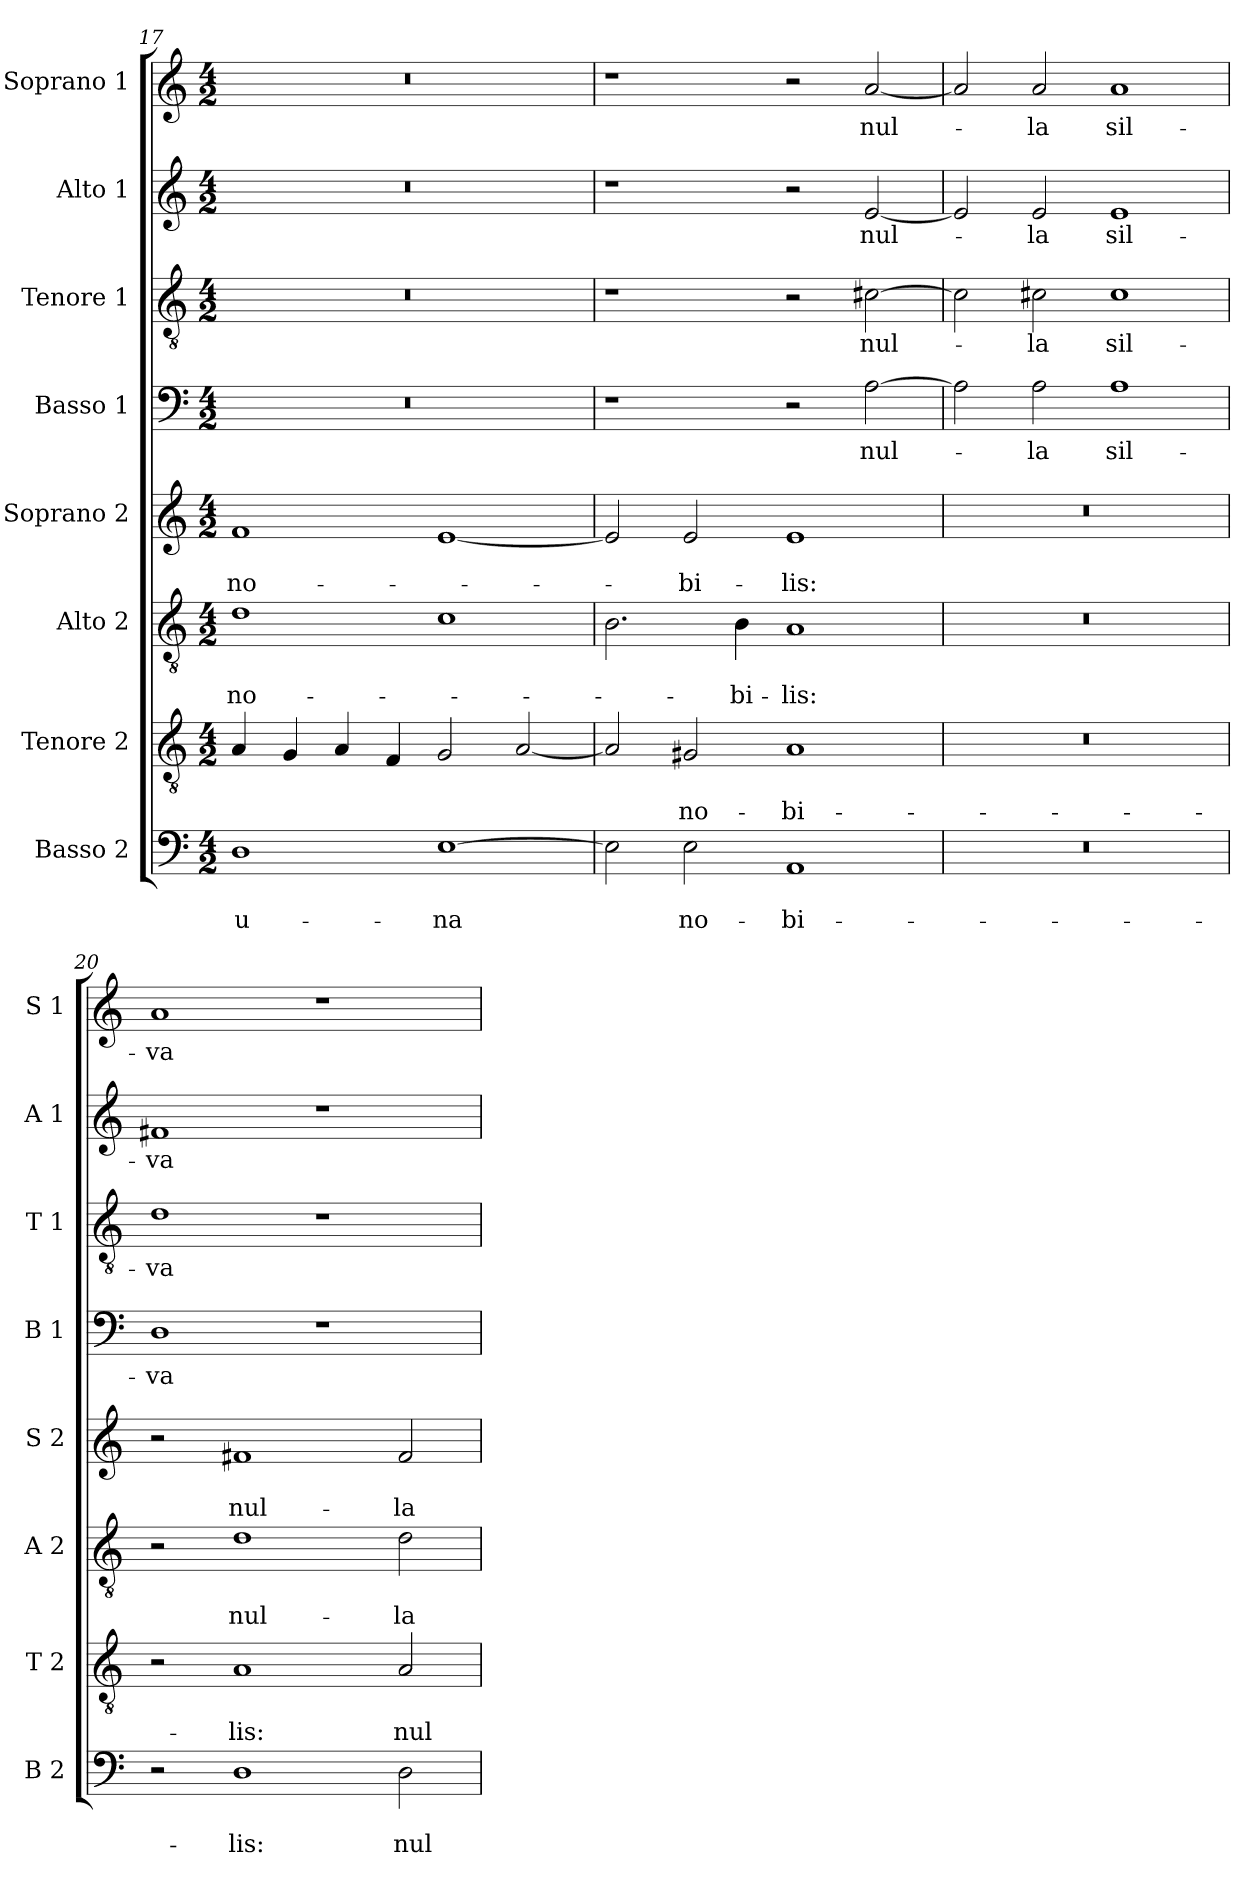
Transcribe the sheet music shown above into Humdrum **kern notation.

**kern	**text	**text	**kern	**text	**text	**kern	**text	**text	**kern	**text	**text	**kern	**text	**kern	**text	**kern	**text	**kern	**text
*part8	*part8	*part8	*part7	*part7	*part7	*part6	*part6	*part6	*part5	*part5	*part5	*part4	*part4	*part3	*part3	*part2	*part2	*part1	*part1
*staff8	*staff8	*staff8	*staff7	*staff7	*staff7	*staff6	*staff6	*staff6	*staff5	*staff5	*staff5	*staff4	*staff4	*staff3	*staff3	*staff2	*staff2	*staff1	*staff1
*I"Basso 2	*	*	*I"Tenore 2	*	*	*I"Alto 2	*	*	*I"Soprano 2	*	*	*I"Basso 1	*	*I"Tenore 1	*	*I"Alto 1	*	*I"Soprano 1	*
*I'B 2	*	*	*I'T 2	*	*	*I'A 2	*	*	*I'S 2	*	*	*I'B 1	*	*I'T 1	*	*I'A 1	*	*I'S 1	*
*clefF4	*	*	*clefGv2	*	*	*clefGv2	*	*	*clefG2	*	*	*clefF4	*	*clefGv2	*	*clefG2	*	*clefG2	*
*k[]	*	*	*k[]	*	*	*k[]	*	*	*k[]	*	*	*k[]	*	*k[]	*	*k[]	*	*k[]	*
*a:	*	*	*a:	*	*	*a:	*	*	*a:	*	*	*a:	*	*a:	*	*a:	*	*a:	*
*M4/2	*	*	*M4/2	*	*	*M4/2	*	*	*M4/2	*	*	*M4/2	*	*M4/2	*	*M4/2	*	*M4/2	*
=17	=17	=17	=17	=17	=17	=17	=17	=17	=17	=17	=17	=17	=17	=17	=17	=17	=17	=17	=17
!	!	!LO:LY:b	!	!	!	!	!	!LO:LY:b	!	!	!LO:LY:b	!	!	!	!	!	!	!	!
1D	.	u-	4A/	.	.	1d	.	no-	1f	.	no-	0r	.	0r	.	0r	.	0r	.
.	.	.	4G/	.	.	.	.	.	.	.	.	.	.	.	.	.	.	.	.
.	.	.	4A/	.	.	.	.	.	.	.	.	.	.	.	.	.	.	.	.
.	.	.	4F/	.	.	.	.	.	.	.	.	.	.	.	.	.	.	.	.
!	!	!LO:LY:b	!	!	!	!	!	!	!	!	!	!	!	!	!	!	!	!	!
[1E	.	-na	2G/	.	.	1c	.	.	[1e	.	.	.	.	.	.	.	.	.	.
.	.	.	[2A/	.	.	.	.	.	.	.	.	.	.	.	.	.	.	.	.
=18	=18	=18	=18	=18	=18	=18	=18	=18	=18	=18	=18	=18	=18	=18	=18	=18	=18	=18	=18
2E\]	.	.	2A/]	.	.	2.B\	.	.	2e/]	.	.	1r	.	1r	.	1r	.	1r	.
!	!	!LO:LY:b	!	!	!LO:LY:b	!	!	!	!	!	!LO:LY:b	!	!	!	!	!	!	!	!
2E\	.	no-	2G#X/	.	no-	.	.	.	2e/	.	-bi-	.	.	.	.	.	.	.	.
!	!	!	!	!	!	!	!	!LO:LY:b	!	!	!	!	!	!	!	!	!	!	!
.	.	.	.	.	.	4B\	.	-bi-	.	.	.	.	.	.	.	.	.	.	.
!	!	!LO:LY:b	!	!	!LO:LY:b	!	!	!LO:LY:b	!	!	!LO:LY:b	!	!	!	!	!	!	!	!
1AA	.	-bi-	1A	.	-bi-	1A	.	-lis:	1e	.	-lis:	2r	.	2r	.	2r	.	2r	.
!	!	!	!	!	!	!	!	!	!	!	!	!	!LO:LY:b	!	!LO:LY:b	!	!LO:LY:b	!	!LO:LY:b
.	.	.	.	.	.	.	.	.	.	.	.	[2A\	nul-	[2c#X\	nul-	[2e/	nul-	[2a/	nul-
=19	=19	=19	=19	=19	=19	=19	=19	=19	=19	=19	=19	=19	=19	=19	=19	=19	=19	=19	=19
0r	.	.	0r	.	.	0r	.	.	0r	.	.	2A\]	.	2c#\]	.	2e/]	.	2a/]	.
!	!	!	!	!	!	!	!	!	!	!	!	!	!LO:LY:b	!	!LO:LY:b	!	!LO:LY:b	!	!LO:LY:b
.	.	.	.	.	.	.	.	.	.	.	.	2A\	-la	2c#X\	-la	2e/	-la	2a/	-la
!	!	!	!	!	!	!	!	!	!	!	!	!	!LO:LY:b	!	!LO:LY:b	!	!LO:LY:b	!	!LO:LY:b
.	.	.	.	.	.	.	.	.	.	.	.	1A	sil-	1c#	sil-	1e	sil-	1a	sil-
!!LO:LB:g=z
=20	=20	=20	=20	=20	=20	=20	=20	=20	=20	=20	=20	=20	=20	=20	=20	=20	=20	=20	=20
!	!	!	!	!	!	!	!	!	!	!	!	!	!LO:LY:b	!	!LO:LY:b	!	!LO:LY:b	!	!LO:LY:b
2r	.	.	2r	.	.	2r	.	.	2r	.	.	1D	-va	1d	-va	1f#X	-va	1a	-va
!	!	!LO:LY:b	!	!	!LO:LY:b	!	!	!LO:LY:b	!	!	!LO:LY:b	!	!	!	!	!	!	!	!
1D	.	-lis:	1A	.	-lis:	1d	.	nul-	1f#X	.	nul-	.	.	.	.	.	.	.	.
.	.	.	.	.	.	.	.	.	.	.	.	1r	.	1r	.	1r	.	1r	.
!	!	!LO:LY:b	!	!	!LO:LY:b	!	!	!LO:LY:b	!	!	!LO:LY:b	!	!	!	!	!	!	!	!
2D\	.	nul-	2A/	.	nul-	2d\	.	-la	2f#/	.	-la	.	.	.	.	.	.	.	.
=	=	=	=	=	=	=	=	=	=	=	=	=	=	=	=	=	=	=	=
*-	*-	*-	*-	*-	*-	*-	*-	*-	*-	*-	*-	*-	*-	*-	*-	*-	*-	*-	*-
